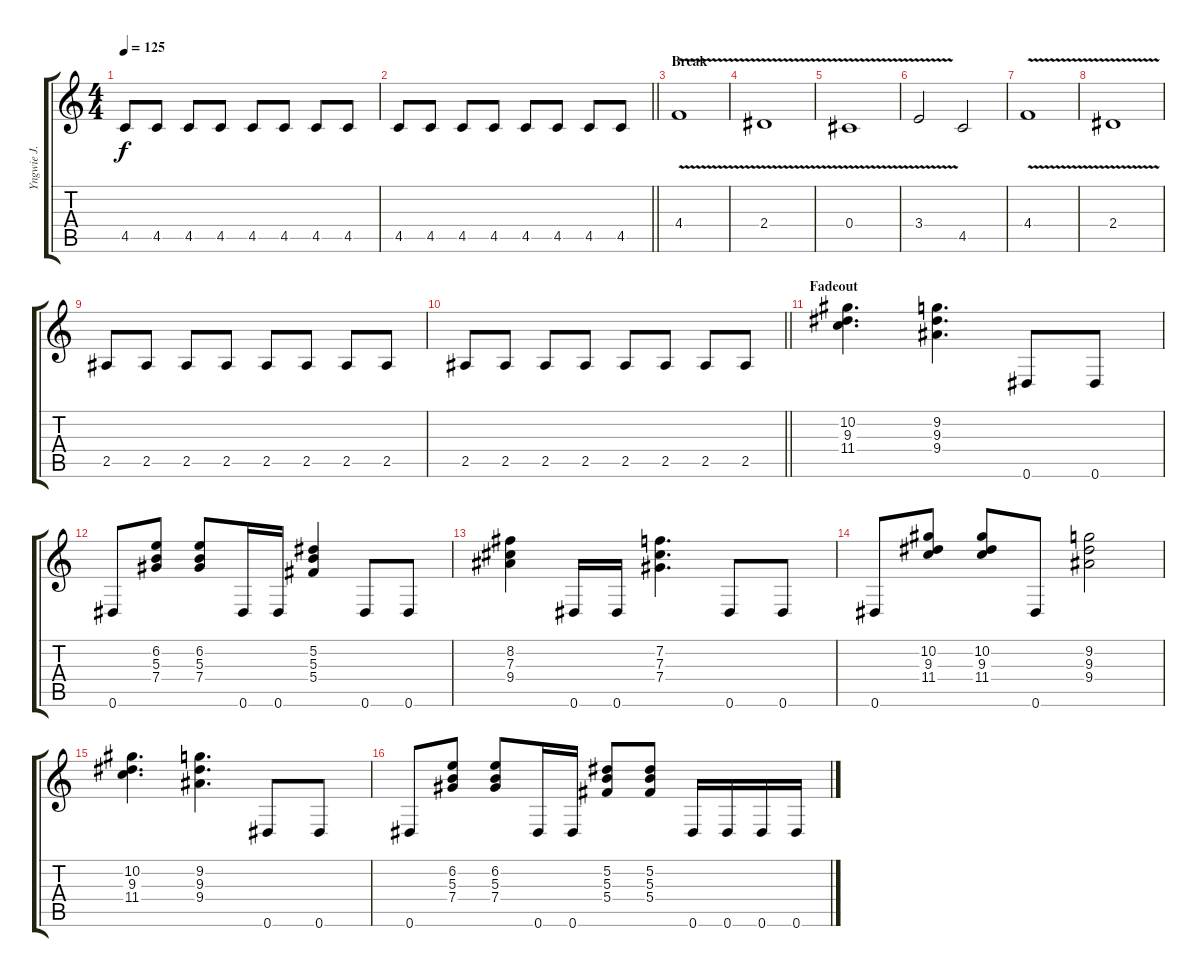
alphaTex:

\track ("Yngwie J. Malmsteen" "Yngwie J. ") {instrument overdrivenguitar}
\staff {score tabs}
\tuning (Eb4 Bb3 Gb3 Db3 Ab2 Eb2) {hide}
\ts (4 4)
\tempo 125
\clef g2
\ks c
4.5.8{dy f} 4.5.8 4.5.8 4.5.8 4.5.8 4.5.8 4.5.8 4.5.8 |
\barLineRight lightlight
4.5.8 4.5.8 4.5.8 4.5.8 4.5.8 4.5.8 4.5.8 4.5.8 |
\section ("" "Break")
4.4{v}.1 |
2.4{v}.1 |
0.4{v}.1 |
3.4{v}.2 4.5.2 |
4.4{v}.1 |
2.4{v}.1 |
2.5.8 2.5.8 2.5.8 2.5.8 2.5.8 2.5.8 2.5.8 2.5.8 |
\barLineRight lightlight
2.5.8 2.5.8 2.5.8 2.5.8 2.5.8 2.5.8 2.5.8 2.5.8 |
\section ("" "Fadeout")
(10.2 9.3 11.4).4{d} (9.2 9.3 9.4).4{d} 0.6.8 0.6.8 |
0.6.8 (6.2 5.3 7.4).8 (6.2 5.3 7.4).8 0.6.16 0.6.16 (5.2 5.3 5.4).4 0.6.8 0.6.8 |
(8.2 7.3 9.4).4 0.6.16 0.6.16 (7.2 7.3 7.4).4{d} 0.6.8 0.6.8 |
0.6.8 (10.2 9.3 11.4).8 (10.2 9.3 11.4).8 0.6.8 (9.2 9.3 9.4).2 |
(10.2 9.3 11.4).4{d} (9.2 9.3 9.4).4{d} 0.6.8 0.6.8 |
0.6.8 (6.2 5.3 7.4).8 (6.2 5.3 7.4).8 0.6.16 0.6.16 (5.2 5.3 5.4).8 (5.2 5.3 5.4).8 0.6.16 0.6.16 0.6.16 0.6.16
